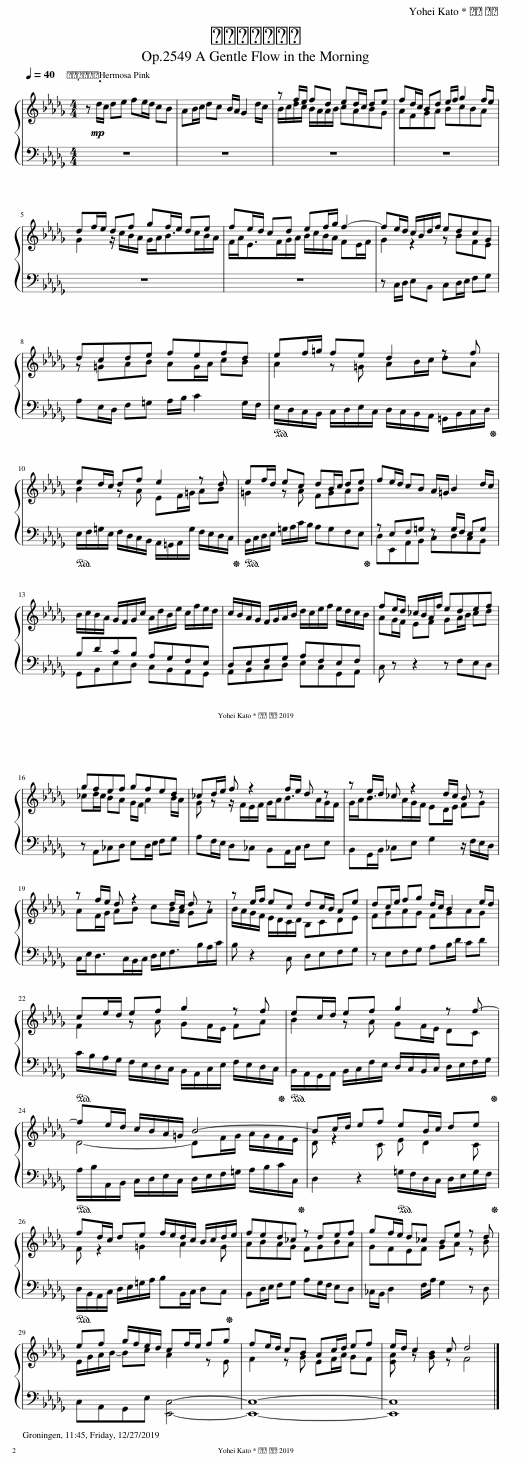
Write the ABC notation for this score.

X:1
%%score { ( 1 3 ) | ( 2 4 ) }
L:1/8
Q:1/4=40
M:4/4
I:linebreak $
K:Db
V:1 treble
V:3 treble
V:2 bass
V:4 bass
V:1
 z!mp! d/c/ de fe/d/ cB | AB/c/ dc B/A/ G2 d/c/ | B/c/d/c/ B/A/A/B/ cABG | AFGA BcBA |$ G2 z/ c/B/A/ G/A<Bc/B/A/ | %5
 F/A<EF/G/A/ B/c/B/A/ FE/F/ | G2 z2 z BFE |$ z =GAB AG/A/ cB | A2 z =G AB/c/ dA |$ B2 z A EF/=G/ AB | %10
 =G2 z A FGAB | fe/d/ cB A/=G/ B2 d/c/ |$ B/c/B/A/ G/F/G/c/ A/d/B/e/ c/f/e/d/ | c/B/A/G/ F/G/A/B/ d/c/e/f/ e/d/c/B/ | AG/F/ EF GA/B/ _cd |$ %15
 _cd/c/ BA G/F/ A2 B/A/ | G z z/ F/E/F/ G/A<BA/G/F/ | G/A<BA/G/F/ ED/E/ FG |$ AF/G/ AB cB/A/ GA | B/A/G/F/ E/D/C/D/ B,CDE | %20
 FGAG FGAG |$ F2 z A GF/E/ FA | B2 z A GF/E/ DC |$ D4- DF/=G/ A/G/F/E/ | D z2 C E D2 C |$ %25
 F z2 =G2 A2 G | ABAG FGBA | GFEF GA z B |$ E/G/A/B/- Bc A2 z E | F2 z G EF/A/ GF | %30
 [EA] z [GB] z F4 |] %31
V:2
 z8 | z8 | z8 | z8 |$ z8 | %5
 z8 | z C,/D,/ E,B,, C,D,/E,/ F,G, |$ A,E,/D,/ F,=G, A,/B,/ C2 G,/F,/ |!ped! E,/D,/C,/B,,/ C,/D,/E,/C,/ D,/C,/B,,/A,,/ =G,,/B,,/C,/D,/!ped-up! |$!ped! E,/F,/=G,/E,/ F,/D,/C,/B,,/ A,,/=G,,/A,,/G,/ F,/E,/D,/C,/!ped-up! | %10
!ped! B,,/C,/D,/E,/ =G,/A,/C/B,/ A,G,F,E,!ped-up! | D,E,,A,,B,, C,D,C,B,, |$ G,,B,,E,D, C,B,,A,,G,, | A,,B,,C,D, E,C,G,,A,, | C, z z2 z F,E,D, |$ %15
 z A,,_C,D, E,D,/E,/ F,G, | A,F,/E,/ D,_C, B,,A,,/C,/ D,E, | B,,G,,/B,,/ _C,E, G,2 z/ F,/E,/D,/ |$ C,/E,<D,C,/B,,/C,/ D,/E,<F,B,/A,/C/ | B, z2 C, D,E,F,G, | %20
 z E,F,G, A,B,/D/ CD |$!ped! C/B,/A,/G,/ F,/E,/D,/C,/ B,,/A,,/C,/E,/ F,/E,/D,/C,/!ped-up! |!ped! B,,/A,,/G,,/A,,/ B,,/C,/F,/E,/ D,/C,/B,,/C,/ D,/E,/F,/G,/!ped-up! |$!ped! A,/B,/A,,/B,,/ C,/D,/E,/C,/ D,/E,/F,/=G,/ A,/B,/C/C,/!ped-up! | D,2 z2!ped! =G,/F,/D,/C,/ D,/E,/G,/F,/!ped-up! |$ %25
!ped! D,/B,,/A,,/C,/ D,/E,/=G,/A,/ B,B,,/C,/ D,C,!ped-up! | B,,D,/E,/ F,G, A,G,/F,/ E,D, | _C,/B,,/ D,2 F,/A,/ G,2 z D, |$ C,A,,G,,E, [E,,C,]4- | [E,,C,]8- | %30
 [E,,C,]8 |] %31
V:3
 x8 | x8 | z f/e/ fd ed/c/ de | fd/c/ Bd e/f/ g2 f/e/ |$ df/e/ df gf/e/ de | %5
 fe/d/ cd ef/g/ f2- | fe/d/ c/B/d/f/ edcG |$ dcde fefd | ef/=g/ fe d2 z f |$ ed/c/ df e2 z d | %10
 ef/d/ ec dB/c/ de | x8 |$ x8 | x8 | fe/d/ _c/B/A/f/ edef |$ %15
 gfef gfed | _cd/e/ f z2 f/e/ d z | z e/d/ _c z2 d/c/ B z |$ z f/e/ d z2 d/c/ d z | z e/f/ ec dc/B/ Ae | %20
 dc/e/ fg d/c/ B2 e/d/ |$ ce/d/ ef g2 z f | ec/d/ ef g2 z f- |$ fe/d/ c/B/A/=G/ B4- | Bc/d/ ef eB/c/ de |$ %25
 fd/c/ de f/e/d/c/ B/c/d/e/ | fed_c z def | gf/e/ d_c Be z d |$ ef g/f/e/d/ cf/e/ fg | fe/d/ cB Ac/d/ ef | %30
 e/d/ c2 c d4 |] %31
V:4
 x8 | x8 | x8 | x8 |$ x8 | %5
 x8 | x8 |$ x8 | x8 |$ x8 | %10
 x8 | z E,F,=G, z G,/F,/ E,G, |$ B,DCB, A,G,F,E, | D,E,F,G, A,F,E,F, | x8 |$ %15
 x8 | x8 | x8 |$ x8 | x8 | %20
 x8 |$ x8 | x8 |$ x8 | x8 |$ %25
 x8 | x8 | x8 |$ x8 | x8 | %30
 x8 |] %31
